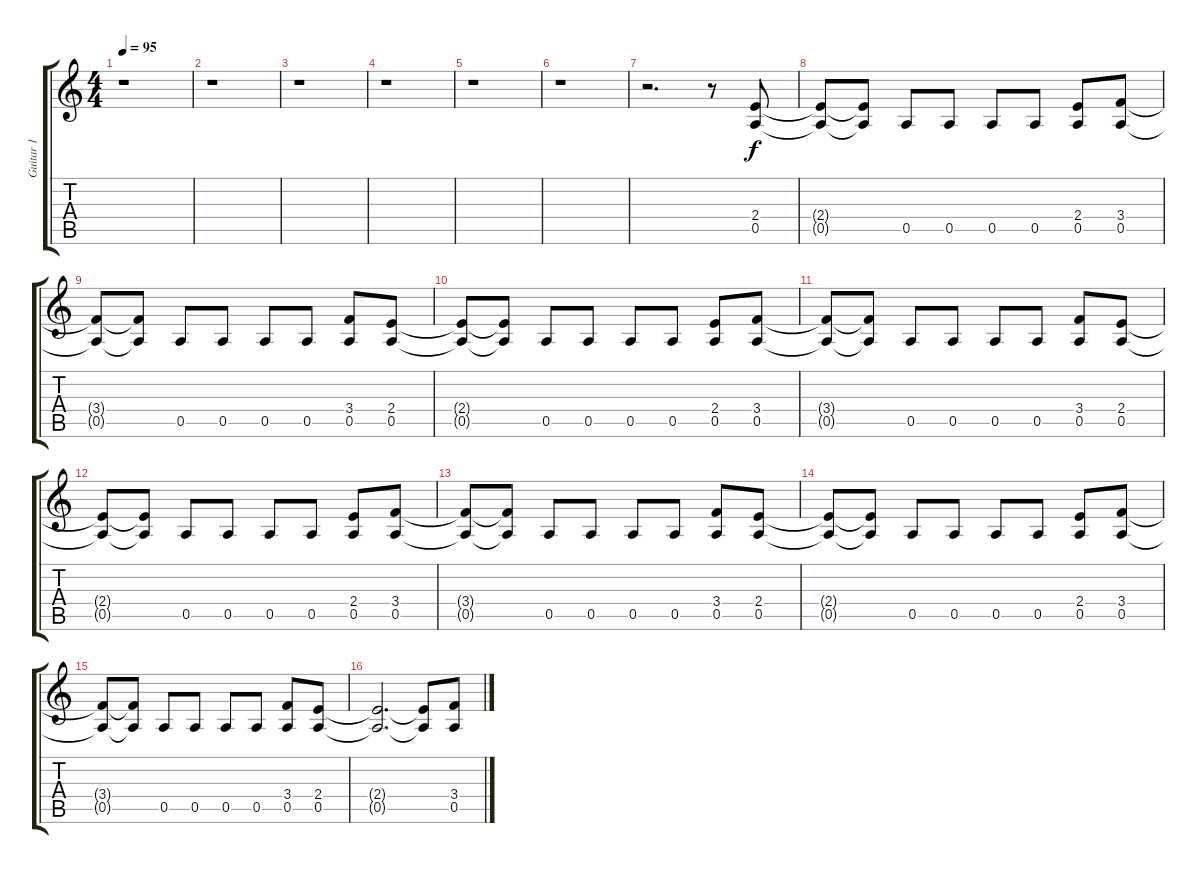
\track ("Guitar 1" "Guitar 1") {instrument overdrivenguitar}
\staff {score tabs}
\tuning (E4 B3 G3 D3 A2 E2) {hide}
\ts (4 4)
\tempo 95
\clef g2
\ks c
r.1{dy f} |
r.1 |
r.1 |
r.1 |
r.1 |
r.1 |
r.2{d} r.8 (2.4 0.5).8 |
(2.4{t} 0.5{t}).8 (2.4{t} 0.5{t}).8 0.5.8 0.5.8 0.5.8 0.5.8 (2.4 0.5).8 (3.4 0.5).8 |
(3.4{t} 0.5{t}).8 (3.4{t} 0.5{t}).8 0.5.8 0.5.8 0.5.8 0.5.8 (3.4 0.5).8 (2.4 0.5).8 |
(2.4{t} 0.5{t}).8 (2.4{t} 0.5{t}).8 0.5.8 0.5.8 0.5.8 0.5.8 (2.4 0.5).8 (3.4 0.5).8 |
(3.4{t} 0.5{t}).8 (3.4{t} 0.5{t}).8 0.5.8 0.5.8 0.5.8 0.5.8 (3.4 0.5).8 (2.4 0.5).8 |
(2.4{t} 0.5{t}).8 (2.4{t} 0.5{t}).8 0.5.8 0.5.8 0.5.8 0.5.8 (2.4 0.5).8 (3.4 0.5).8 |
(3.4{t} 0.5{t}).8 (3.4{t} 0.5{t}).8 0.5.8 0.5.8 0.5.8 0.5.8 (3.4 0.5).8 (2.4 0.5).8 |
(2.4{t} 0.5{t}).8 (2.4{t} 0.5{t}).8 0.5.8 0.5.8 0.5.8 0.5.8 (2.4 0.5).8 (3.4 0.5).8 |
(3.4{t} 0.5{t}).8 (3.4{t} 0.5{t}).8 0.5.8 0.5.8 0.5.8 0.5.8 (3.4 0.5).8 (2.4 0.5).8 |
(2.4{t} 0.5{t}).2{d} (2.4{t} 0.5{t}).8 (3.4 0.5).8
